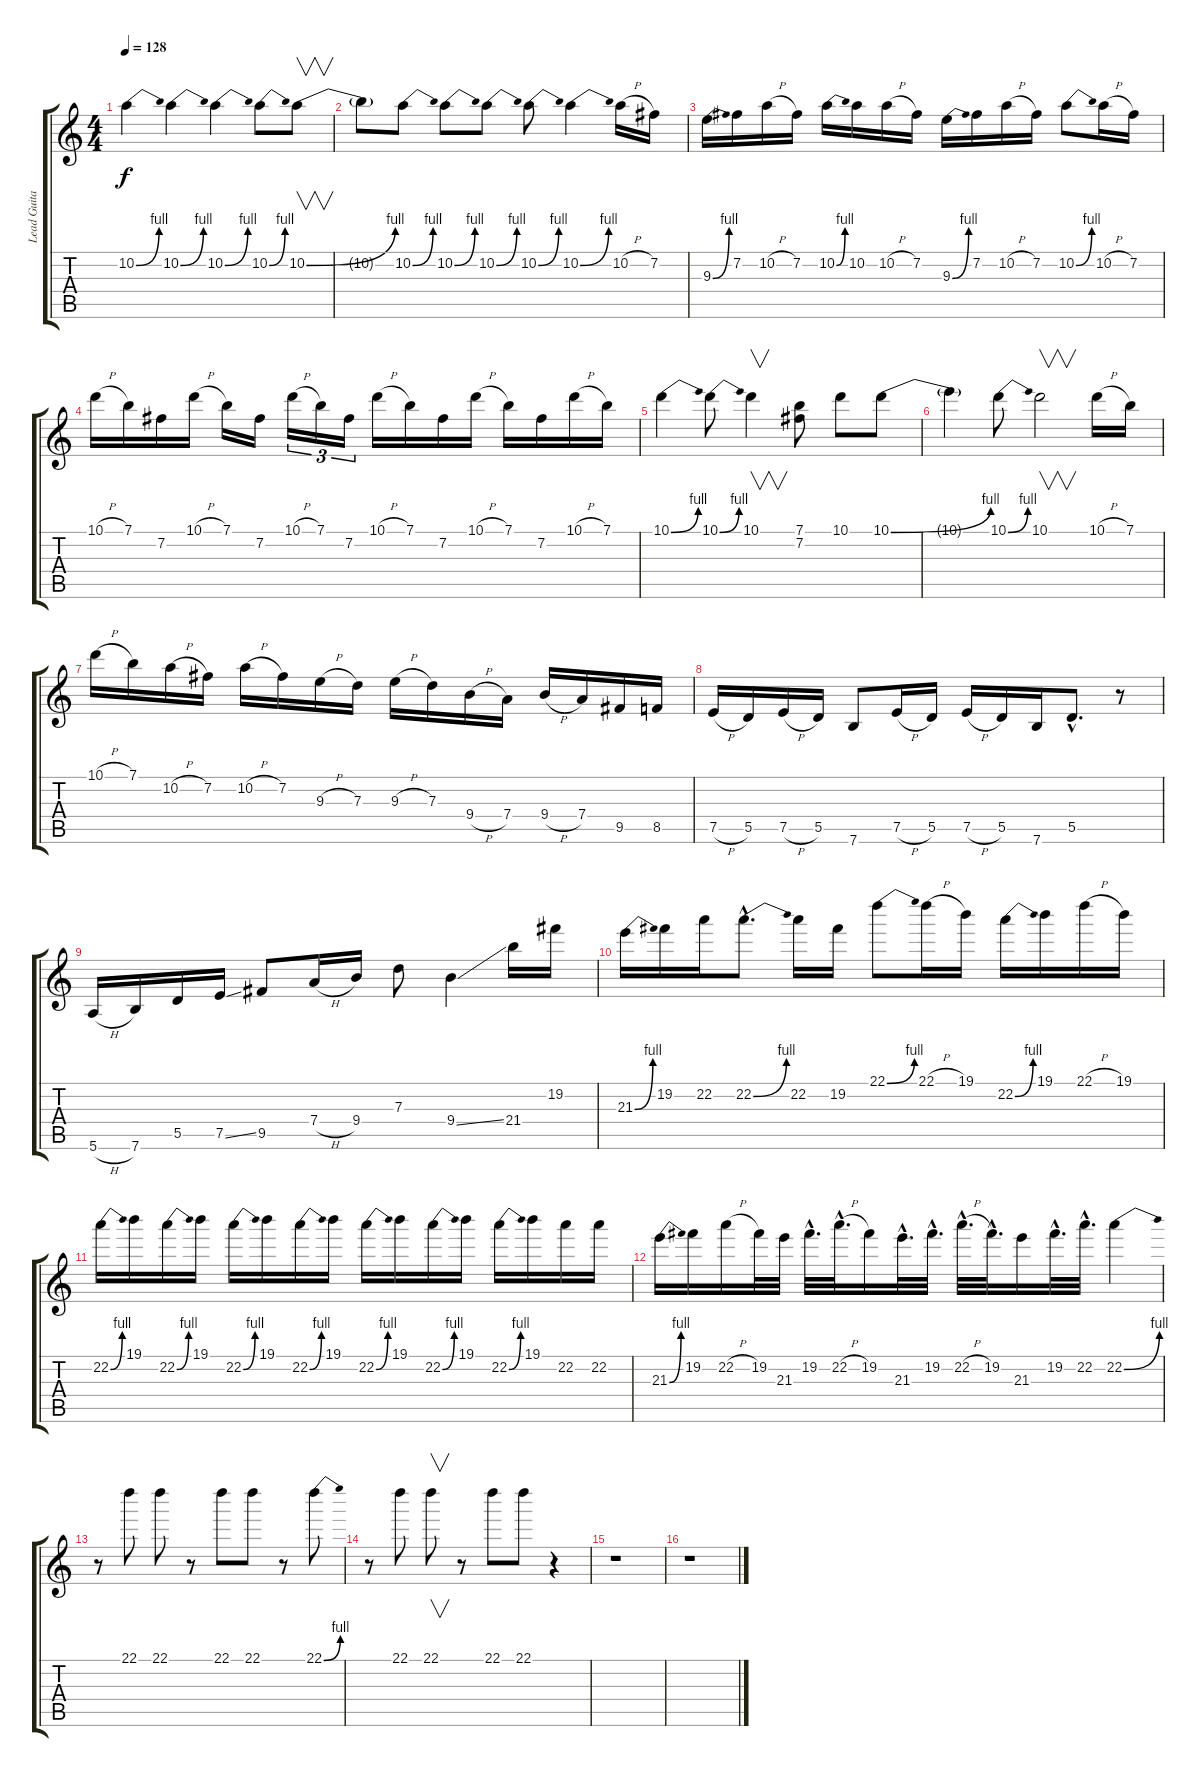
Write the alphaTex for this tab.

\track ("Lead Guitar 4 " "Lead Guita") {instrument distortionguitar}
\staff {score tabs}
\tuning (E4 B3 G3 D3 A2 E2) {hide}
\ts (4 4)
\tempo 128
\clef g2
\ks c
10.2{be (bend 0 0 60 4)}.4{dy f} 10.2{be (bend 0 0 60 4)}.4 10.2{be (bend 0 0 60 4)}.4 10.2{be (bend 0 0 60 4)}.8 10.2{be (bend 0 0 60 4)}.8{v} |
10.2{t}.8 10.2{be (bend 0 0 60 4)}.8 10.2{be (bend 0 0 60 4)}.8 10.2{be (bend 0 0 60 4)}.8 10.2{be (bend 0 0 60 4)}.8 10.2{be (bend 0 0 60 4)}.4 10.2{h}.16 7.2.16 |
9.3{be (bend 0 0 60 4)}.16 7.2.16 10.2{h}.16 7.2.16 10.2{be (bend 0 0 60 4)}.16 10.2.16 10.2{h}.16 7.2.16 9.3{be (bend 0 0 60 4)}.16 7.2.16 10.2{h}.16 7.2.16 10.2{be (bend 0 0 60 4)}.8 10.2{h}.16 7.2.16 |
10.1{h}.16 7.1.16 7.2.16 10.1{h}.16 7.1.16 7.2.16 10.1{h}.16{tu (3 2)} 7.1.16{tu (3 2)} 7.2.16{tu (3 2)} 10.1{h}.16 7.1.16 7.2.16 10.1{h}.16 7.1.16 7.2.16 10.1{h}.16 7.1.16 |
10.1{be (bend 0 0 60 4)}.4 10.1{be (bend 0 0 60 4)}.8 10.1.4{v} (7.1 7.2).8 10.1.8 10.1{be (bend 0 0 60 4)}.8 |
10.1{t}.4 10.1{be (bend 0 0 60 4)}.8 10.1.2{v} 10.1{h}.16 7.1.16 |
10.1{h}.16 7.1.16 10.2{h}.16 7.2.16 10.2{h}.16 7.2.16 9.3{h}.16 7.3.16 9.3{h}.16 7.3.16 9.4{h}.16 7.4.16 9.4{h}.16 7.4.16 9.5.16 8.5.16 |
7.5{h}.16 5.5.16 7.5{h}.16 5.5.16 7.6.8 7.5{h}.16 5.5.16 7.5{h}.16 5.5.16 7.6.16 5.5{hac}.8{d} r.8 |
5.6{h}.16 7.6.16 5.5.16 7.5{ss}.16 9.5.8 7.4{h}.16 9.4.16 7.3.8 9.4{ss}.4 21.4.16 19.2.16 |
21.3{be (bend 0 0 60 4)}.16 19.2.16 22.2.16 22.2{be (bend 0 0 60 4) hac}.8{d} 22.2.16 19.2.16 22.1{be (bend 0 0 60 4)}.8 22.1{h}.16 19.1.16 22.2{be (bend 0 0 60 4)}.16 19.1.16 22.1{h}.16 19.1.16 |
22.2{be (bend 0 0 60 4)}.16 19.1.16 22.2{be (bend 0 0 60 4)}.16 19.1.16 22.2{be (bend 0 0 60 4)}.16 19.1.16 22.2{be (bend 0 0 60 4)}.16 19.1.16 22.2{be (bend 0 0 60 4)}.16 19.1.16 22.2{be (bend 0 0 60 4)}.16 19.1.16 22.2{be (bend 0 0 60 4)}.16 19.1.16 22.2.16 22.2.16 |
21.3{be (bend 0 0 60 4)}.16 19.2.16 22.2{h}.16 19.2.32 21.3.32 19.2{hac}.32{d} 22.2{h hac}.32{d} 19.2.16 21.3{hac}.32{d} 19.2{hac}.32{d} 22.2{h hac}.32{d} 19.2{hac}.32{d} 21.3.16 19.2{hac}.32{d} 22.2{hac}.32{d} 22.2{be (bend 0 0 60 4)}.4 |
r.8 22.1.8 22.1.8 r.8 22.1.8 22.1.8 r.8 22.1{be (bend 0 0 60 4)}.8 |
r.8 22.1.8 22.1.8{v} r.8 22.1.8 22.1.8 r.4 |
r.1 |
r.1
